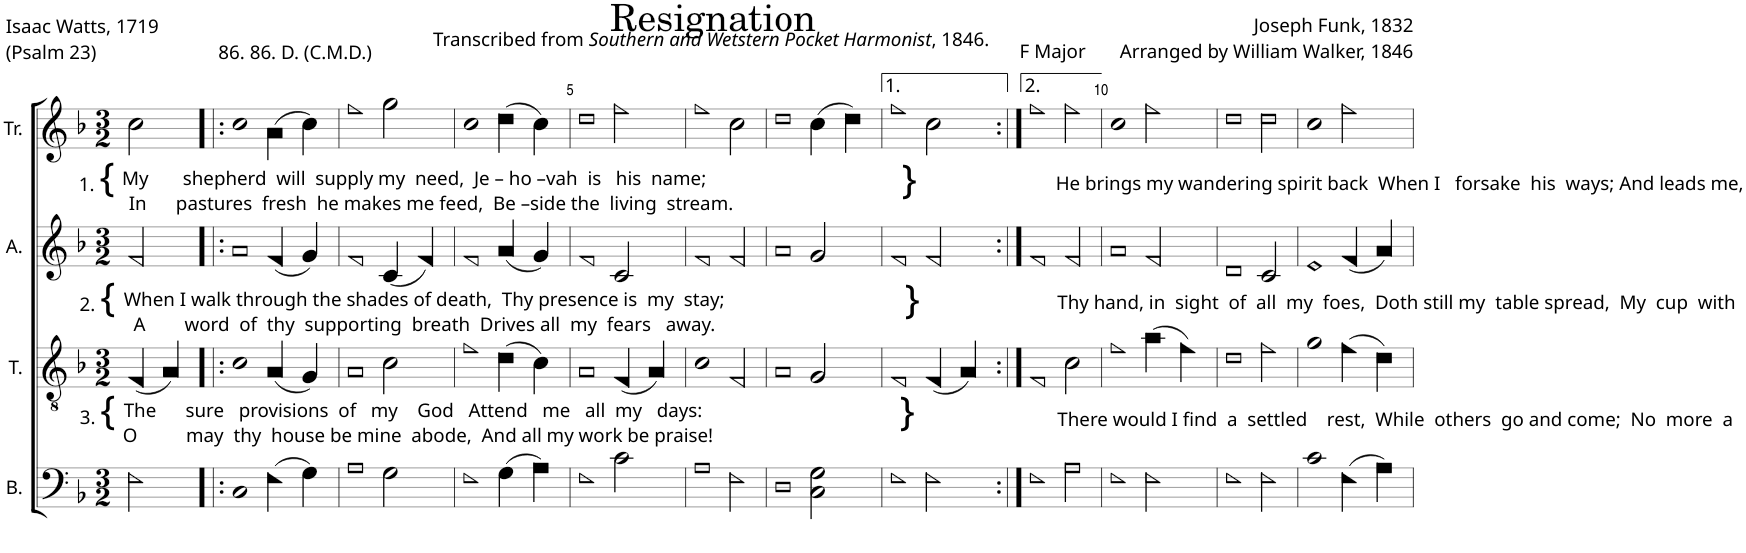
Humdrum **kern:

**kern	**kern	**kern	**kern
*part4	*part3	*part2	*part1
*staff4	*staff3	*staff2	*staff1
*I"B.	*I"T.	*I"A.	*I"Tr.
*I'B.	*I'T.	*I'A.	*I'Tr.
*clefF4	*clefGv2	*clefG2	*clefG2
*k[b-]	*k[b-]	*k[b-]	*k[b-]
*M3/2	*M3/2	*M3/2	*M3/2
=1	=1	=1	=1
!	!	!	!LO:TX:b:t=My       shepherd  will  supply my  need,  Je – ho –vah  is   his  name;
!	!	!	!LO:TX:b:t=In      pastures  fresh  he makes me feed,  Be –side the  living  stream.
!	!	!	!LO:TX:b:t=1.
!	!	!	!LO:TX:b:t={
!	!	!LO:TX:b:t=When I walk through the shades of death,  Thy presence is  my  stay;	!
!	!	!LO:TX:b:t=A        word  of  thy  supporting  breath  Drives all  my  fears   away.	!
!	!	!LO:TX:b:t=2.	!
!	!	!LO:TX:b:t={	!
!	!LO:TX:b:t=The      sure   provisions  of   my    God   Attend   me   all  my   days&colon;	!	!
!	!LO:TX:b:t=O          may  thy  house be mine  abode,  And all my work be praise!	!	!
!	!LO:TX:b:t=3.	!	!
!	!LO:TX:b:t={	!	!
2F!\	(4F!/	2f!/	2cc!\
.	4A!/)	.	.
=2!|:	=2!|:	=2!|:	=2!|:
1C!	1c!	1a!	1cc!
(4F!\	(4A!/	(4f!/	(4a!\
4G!\)	4G!/)	4g!/)	4cc!\)
=3	=3	=3	=3
1A!	1A!	1f!	1ff!
2G!\	2c!\	(4c!/	2gg!\
.	.	4f!/)	.
=4	=4	=4	=4
1F!	1f!	1f!	1cc!
(4G!\	(4d!\	(4a!/	(4dd!\
4A!\)	4c!\)	4g!/)	4cc!\)
=5	=5	=5	=5
1F!	1A!	1f!	1dd!
2c!\	(4F!/	2c!/	2ff!\
.	4A!/)	.	.
=6	=6	=6	=6
1A!	1c!	1f!	1ff!
2F!\	2F!/	2f!/	2cc!\
=7	=7	=7	=7
1D!	1A!	1a!	1dd!
2C!\ 2G!\	2G!/	2g!/	(4cc!\
.	.	.	4dd!\)
=8	=8	=8	=8
!	!	!	!LO:TX:b:t=}
!	!	!LO:TX:b:t=}	!
!	!LO:TX:b:t=}	!	!
1F!	1F!	1f!	1ff!
2F!\	(4F!/	2f!/	2cc!\
.	4A!/)	.	.
=9:|!	=9:|!	=9:|!	=9:|!
1F!	1F!	1f!	1ff!
!	!	!	!LO:TX:b:t=He brings my wandering spirit back  When I   forsake  his  ways; And leads me,
!	!	!LO:TX:b:t=Thy hand, in  sight  of  all  my  foes,  Doth still my  table spread,  My  cup  with	!
!	!LO:TX:b:t=There would I find  a  settled    rest,  While  others  go and come;  No  more  a	!	!
2A!\	2c!\	2f!/	2ff!\
=10	=10	=10	=10
1F!	1f!	1a!	1cc!
2F!\	(4a!\	2f!/	2ff!\
.	4f!\)	.	.
=11	=11	=11	=11
1F!	1d!	1d!	1dd!
2F!\	2f!\	2c!/	2dd!\
=12	=12	=12	=12
1c!	1g!	1e!	1cc!
(4F!\	(4f!\	(4f!/	2ff!\
4A!\)	4d!\)	4a!/)	.
=	=	=	=
*-	*-	*-	*-
